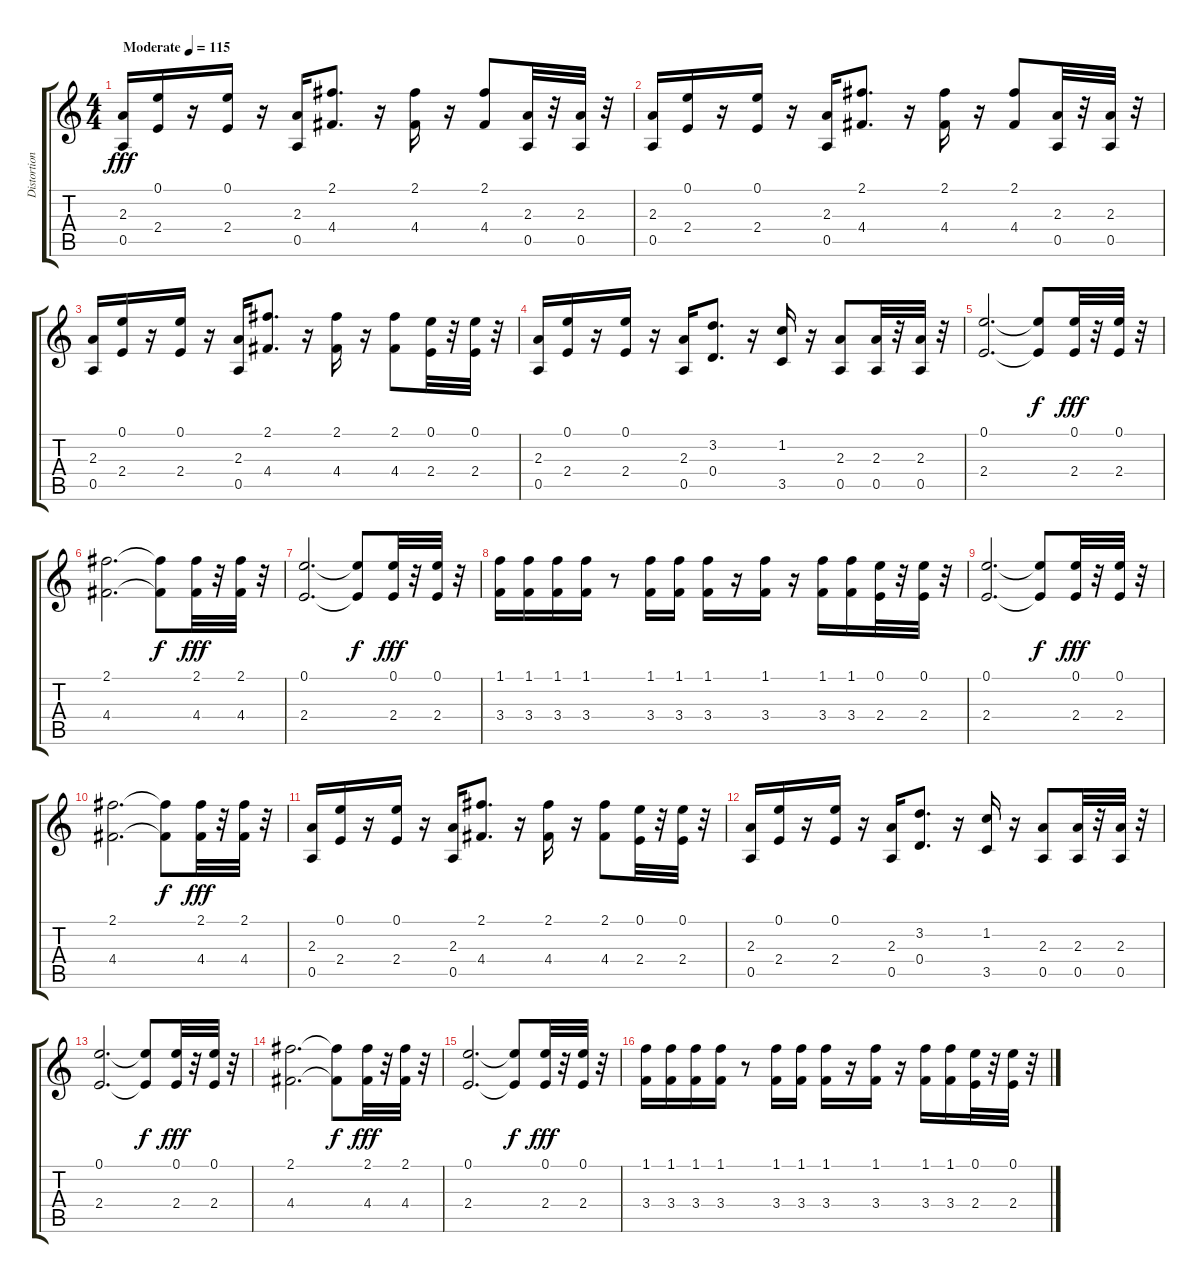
\track ("Distortion Guitar" "Distortion") {instrument overdrivenguitar}
\staff {score tabs}
\tuning (E4 B3 G3 D3 A2 E2) {hide}
\ts (4 4)
\tempo (115 "Moderate")
\clef g2
\ks c
(2.3 0.5).16{dy fff instrument overdrivenguitar} (0.1 2.4).16 r.16 (0.1 2.4).16 r.16 (2.3 0.5).16 (2.1 4.4).8{d} r.16 (2.1 4.4).16 r.16 (2.1 4.4).8 (2.3 0.5).32 r.32 (2.3 0.5).32 r.32 |
(2.3 0.5).16 (0.1 2.4).16 r.16 (0.1 2.4).16 r.16 (2.3 0.5).16 (2.1 4.4).8{d} r.16 (2.1 4.4).16 r.16 (2.1 4.4).8 (2.3 0.5).32 r.32 (2.3 0.5).32 r.32 |
(2.3 0.5).16 (0.1 2.4).16 r.16 (0.1 2.4).16 r.16 (2.3 0.5).16 (2.1 4.4).8{d} r.16 (2.1 4.4).16 r.16 (2.1 4.4).8 (0.1 2.4).32 r.32 (0.1 2.4).32 r.32 |
(2.3 0.5).16 (0.1 2.4).16 r.16 (0.1 2.4).16 r.16 (2.3 0.5).16 (3.2 0.4).8{d} r.16 (1.2 3.5).16 r.16 (2.3 0.5).8 (2.3 0.5).32 r.32 (2.3 0.5).32 r.32 |
(0.1 2.4).2{d} (0.1{t} 2.4{t}).8{dy f} (0.1 2.4).32{dy fff} r.32 (0.1 2.4).32 r.32 |
(2.1 4.4).2{d} (2.1{t} 4.4{t}).8{dy f} (2.1 4.4).32{dy fff} r.32 (2.1 4.4).32 r.32 |
(0.1 2.4).2{d} (0.1{t} 2.4{t}).8{dy f} (0.1 2.4).32{dy fff} r.32 (0.1 2.4).32 r.32 |
(1.1 3.4).16 (1.1 3.4).16 (1.1 3.4).16 (1.1 3.4).16 r.8 (1.1 3.4).16 (1.1 3.4).16 (1.1 3.4).16 r.16 (1.1 3.4).16 r.16 (1.1 3.4).16 (1.1 3.4).16 (0.1 2.4).32 r.32 (0.1 2.4).32 r.32 |
(0.1 2.4).2{d} (0.1{t} 2.4{t}).8{dy f} (0.1 2.4).32{dy fff} r.32 (0.1 2.4).32 r.32 |
(2.1 4.4).2{d} (2.1{t} 4.4{t}).8{dy f} (2.1 4.4).32{dy fff} r.32 (2.1 4.4).32 r.32 |
(2.3 0.5).16 (0.1 2.4).16 r.16 (0.1 2.4).16 r.16 (2.3 0.5).16 (2.1 4.4).8{d} r.16 (2.1 4.4).16 r.16 (2.1 4.4).8 (0.1 2.4).32 r.32 (0.1 2.4).32 r.32 |
(2.3 0.5).16 (0.1 2.4).16 r.16 (0.1 2.4).16 r.16 (2.3 0.5).16 (3.2 0.4).8{d} r.16 (1.2 3.5).16 r.16 (2.3 0.5).8 (2.3 0.5).32 r.32 (2.3 0.5).32 r.32 |
(0.1 2.4).2{d} (0.1{t} 2.4{t}).8{dy f} (0.1 2.4).32{dy fff} r.32 (0.1 2.4).32 r.32 |
(2.1 4.4).2{d} (2.1{t} 4.4{t}).8{dy f} (2.1 4.4).32{dy fff} r.32 (2.1 4.4).32 r.32 |
(0.1 2.4).2{d} (0.1{t} 2.4{t}).8{dy f} (0.1 2.4).32{dy fff} r.32 (0.1 2.4).32 r.32 |
(1.1 3.4).16 (1.1 3.4).16 (1.1 3.4).16 (1.1 3.4).16 r.8 (1.1 3.4).16 (1.1 3.4).16 (1.1 3.4).16 r.16 (1.1 3.4).16 r.16 (1.1 3.4).16 (1.1 3.4).16 (0.1 2.4).32 r.32 (0.1 2.4).32 r.32
